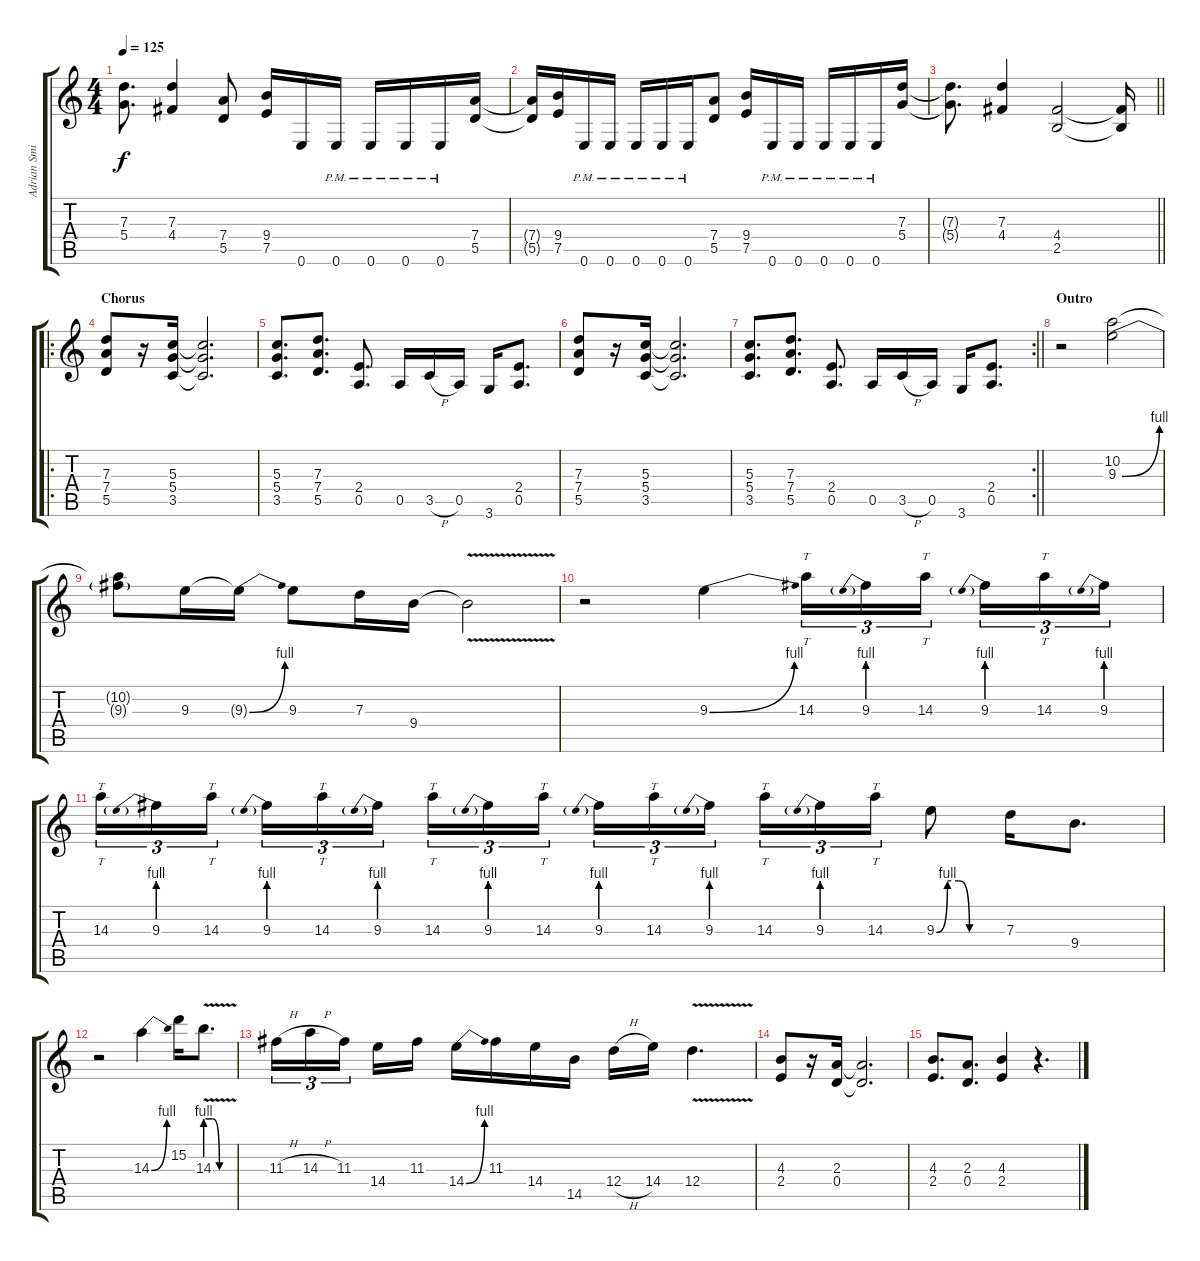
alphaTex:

\track ("Adrian Smith" "Adrian Smi") {instrument distortionguitar}
\staff {score tabs}
\tuning (E4 B3 G3 D3 A2 E2) {hide}
\ts (4 4)
\tempo 125
\clef g2
\ks c
(7.3{t} 5.4{t}).8{d dy f} (7.3 4.4).4 (7.4 5.5).8 (9.4 7.5).16 0.6.16 0.6{pm}.16 0.6{pm}.16 0.6{pm}.16 0.6{pm}.16 (7.4 5.5).16 |
(7.4{t} 5.5{t}).16 (9.4 7.5).16 0.6{pm}.16 0.6{pm}.16 0.6{pm}.16 0.6{pm}.16 0.6{pm}.16 (7.4 5.5).8 (9.4 7.5).16 0.6{pm}.16 0.6{pm}.16 0.6{pm}.16 0.6{pm}.16 0.6{pm}.16 (7.3 5.4).16 |
\barLineRight lightlight
(7.3{t} 5.4{t}).8{d} (7.3 4.4).4 (4.4 2.5).2 (4.4{t} 2.5{t}).16 |
\ro
\section ("" "Chorus")
(7.3 7.4 5.5).8 r.16 (5.3 5.4 3.5).16 (5.3{t} 5.4{t} 3.5{t}).2{d} |
(5.3 5.4 3.5).8{d} (7.3 7.4 5.5).8{d} (2.4 0.5).8{d} 0.5.16 3.5{h}.16 0.5.16 3.6.16 (2.4 0.5).8{d} |
(7.3 7.4 5.5).8 r.16 (5.3 5.4 3.5).16 (5.3{t} 5.4{t} 3.5{t}).2{d} |
\rc 2
\barLineRight lightlight
(5.3 5.4 3.5).8{d} (7.3 7.4 5.5).8{d} (2.4 0.5).8{d} 0.5.16 3.5{h}.16 0.5.16 3.6.16 (2.4 0.5).8{d} |
\section ("" "Outro")
r.2 (10.2 9.3{be (bend 0 0 60 4)}).2 |
(10.2{t} 9.3{t}).8 9.3.16 9.3{be (bend 0 0 60 4) t}.16 9.3.8 7.3.16 9.4.16 9.4{v t}.2 |
r.2 9.3{be (bend 0 0 60 4)}.4 14.3.16{tt tu (3 2)} 9.3{be (prebend 0 4 60 4)}.16{tu (3 2)} 14.3.16{tt tu (3 2) beam splitsecondary} 9.3{be (prebend 0 4 60 4)}.16{tu (3 2)} 14.3.16{tt tu (3 2)} 9.3{be (prebend 0 4 60 4)}.16{tu (3 2)} |
14.3.16{tt tu (3 2)} 9.3{be (prebend 0 4 60 4)}.16{tu (3 2)} 14.3.16{tt tu (3 2) beam splitsecondary} 9.3{be (prebend 0 4 60 4)}.16{tu (3 2)} 14.3.16{tt tu (3 2)} 9.3{be (prebend 0 4 60 4)}.16{tu (3 2)} 14.3.16{tt tu (3 2)} 9.3{be (prebend 0 4 60 4)}.16{tu (3 2)} 14.3.16{tt tu (3 2) beam splitsecondary} 9.3{be (prebend 0 4 60 4)}.16{tu (3 2)} 14.3.16{tt tu (3 2)} 9.3{be (prebend 0 4 60 4)}.16{tu (3 2)} 14.3.16{tt tu (3 2)} 9.3{be (prebend 0 4 60 4)}.16{tu (3 2)} 14.3.16{tt tu (3 2)} 9.3{be (custom 0 0 10 4 20 4 30 0 60 0)}.8 7.3.16 9.4.8{d} |
r.2 14.3{be (bend 0 0 60 4)}.4 15.2.16 14.3{be (custom 0 4 15 4 30 0 60 0) v}.8{d} |
11.3{h}.16{tu (3 2)} 14.3{h}.16{tu (3 2)} 11.3.16{tu (3 2) beam splitsecondary} 14.4.16 11.3.16 14.4{be (bend 0 0 60 4)}.16 11.3.16 14.4.16 14.5.16 12.4{h}.16 14.4.16 12.4{v}.4{d} |
(4.3 2.4).8 r.16 (2.3 0.4).16 (2.3{t} 0.4{t}).2{d} |
(4.3 2.4).8{d} (2.3 0.4).8{d} (4.3 2.4).4 r.4{d}
